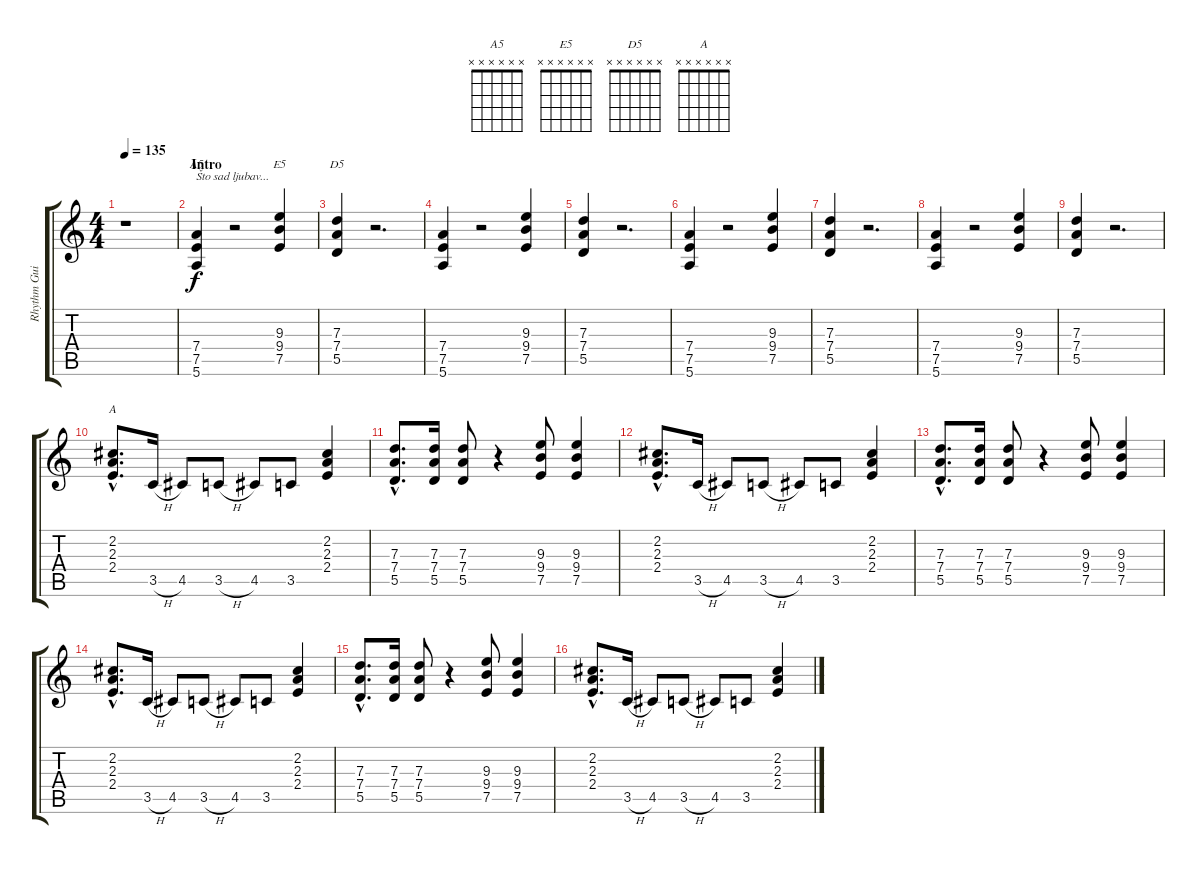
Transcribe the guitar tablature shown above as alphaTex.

\track ("Rhythm Guitar 1" "Rhythm Gui") {instrument distortionguitar}
\staff {score tabs}
\tuning (E4 B3 G3 D3 A2 E2) {hide}
\chord ("A5" x x x x x x)
\chord ("E5" x x x x x x)
\chord ("D5" x x x x x x)
\chord ("A" x x x x x x)
\ts (4 4)
\tempo 135
\clef g2
\ks c
r.1{dy f instrument distortionguitar} |
\section ("" "Intro")
(7.4 7.5 5.6).4{ch "A5" txt "Što sad ljubav..."} r.2 (9.3 9.4 7.5).4{ch "E5"} |
(7.3 7.4 5.5).4{ch "D5"} r.2{d} |
(7.4 7.5 5.6).4 r.2 (9.3 9.4 7.5).4 |
(7.3 7.4 5.5).4 r.2{d} |
(7.4 7.5 5.6).4 r.2 (9.3 9.4 7.5).4 |
(7.3 7.4 5.5).4 r.2{d} |
(7.4 7.5 5.6).4 r.2 (9.3 9.4 7.5).4 |
(7.3 7.4 5.5).4 r.2{d} |
(2.2{hac} 2.3{hac} 2.4{hac}).8{d ch "A"} 3.5{h}.16 4.5.8 3.5{h}.8 4.5.8 3.5.8 (2.2 2.3 2.4).4 |
(7.3{hac} 7.4{hac} 5.5{hac}).8{d} (7.3 7.4 5.5).16 (7.3 7.4 5.5).8 r.4 (9.3 9.4 7.5).8 (9.3 9.4 7.5).4 |
(2.2{hac} 2.3{hac} 2.4{hac}).8{d} 3.5{h}.16 4.5.8 3.5{h}.8 4.5.8 3.5.8 (2.2 2.3 2.4).4 |
(7.3{hac} 7.4{hac} 5.5{hac}).8{d} (7.3 7.4 5.5).16 (7.3 7.4 5.5).8 r.4 (9.3 9.4 7.5).8 (9.3 9.4 7.5).4 |
(2.2{hac} 2.3{hac} 2.4{hac}).8{d} 3.5{h}.16 4.5.8 3.5{h}.8 4.5.8 3.5.8 (2.2 2.3 2.4).4 |
(7.3{hac} 7.4{hac} 5.5{hac}).8{d} (7.3 7.4 5.5).16 (7.3 7.4 5.5).8 r.4 (9.3 9.4 7.5).8 (9.3 9.4 7.5).4 |
(2.2{hac} 2.3{hac} 2.4{hac}).8{d} 3.5{h}.16 4.5.8 3.5{h}.8 4.5.8 3.5.8 (2.2 2.3 2.4).4
